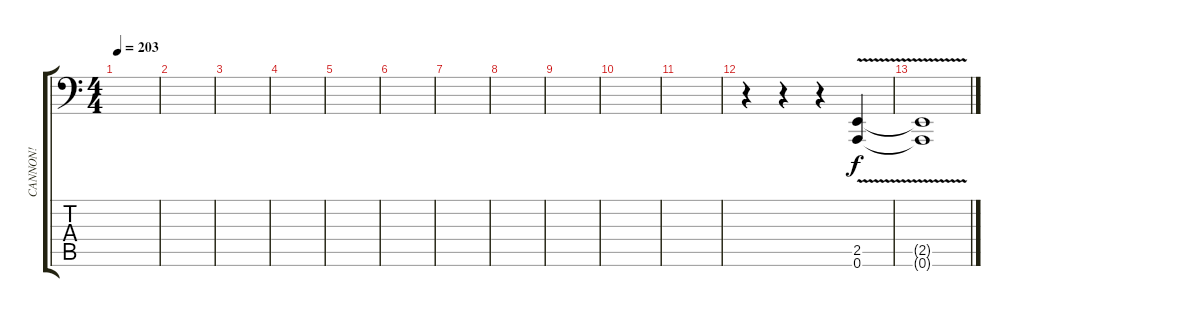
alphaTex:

\track ("CANNON!" "CANNON!") {instrument gunshot}
\staff {score tabs}
\tuning (A3 E3 C3 G2 D2 A1) {hide}
\ts (4 4)
\tempo 203
\clef f4
\ks c
|
|
|
|
|
|
|
|
|
|
|
r.4 r.4 r.4 (2.5 0.6{v}).4 |
(2.5{t} 0.6{t}).1
